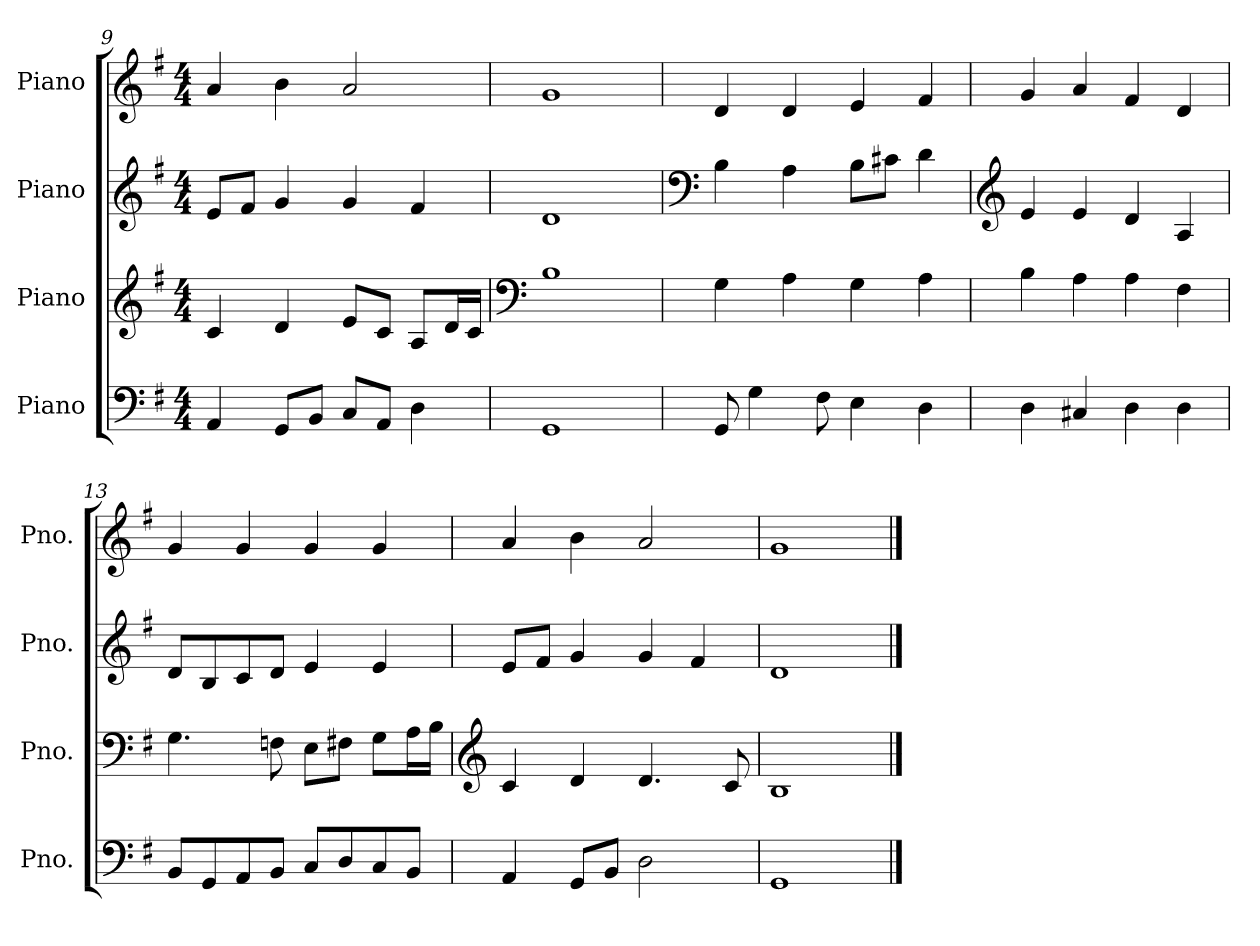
**kern	**kern	**kern	**kern
*part4	*part3	*part2	*part1
*staff4	*staff3	*staff2	*staff1
*I"Piano	*I"Piano	*I"Piano	*I"Piano
*I'Pno.	*I'Pno.	*I'Pno.	*I'Pno.
*clefF4	*clefG2	*clefG2	*clefG2
*k[f#]	*k[f#]	*k[f#]	*k[f#]
*M4/4	*M4/4	*M4/4	*M4/4
=9	=9	=9	=9
4AA/	4c/	8e/L	4a/
.	.	8f#/J	.
8GG/L	4d/	4g/	4b\
8BB/J	.	.	.
8C/L	8e/L	4g/	2a/
8AA/J	8c/J	.	.
4D\	8A/L	4f#/	.
.	16d/L	.	.
.	16c/JJ	.	.
=10	=10	=10	=10
*	*clefF4	*	*
1GG	1B	1d	1g
!!LO:LB:g=z
=11	=11	=11	=11
*	*	*clefF4	*
8GG/	4G\	4B\	4d/
4G\	.	.	.
.	4A\	4A\	4d/
8F#\	.	.	.
4E\	4G\	8B\L	4e/
.	.	8c#X\J	.
4D\	4A\	4d\	4f#/
=12	=12	=12	=12
*	*	*clefG2	*
4D\	4B\	4e/	4g/
4C#X/	4A\	4e/	4a/
4D\	4A\	4d/	4f#/
4D\	4F#\	4A/	4d/
=13	=13	=13	=13
8BB/L	4.G\	8d/L	4g/
8GG/	.	8B/	.
8AA/	.	8c/	4g/
8BB/J	8Fn\	8d/J	.
8C/L	8E\L	4e/	4g/
8D/	8F#X\J	.	.
8C/	8G\L	4e/	4g/
8BB/J	16A\L	.	.
.	16B\JJ	.	.
=14	=14	=14	=14
*	*clefG2	*	*
4AA/	4c/	8e/L	4a/
.	.	8f#/J	.
8GG/L	4d/	4g/	4b\
8BB/J	.	.	.
2D\	4.d/	4g/	2a/
.	.	4f#/	.
.	8c/	.	.
=15	=15	=15	=15
1GG	1B	1d	1g
==	==	==	==
*-	*-	*-	*-
